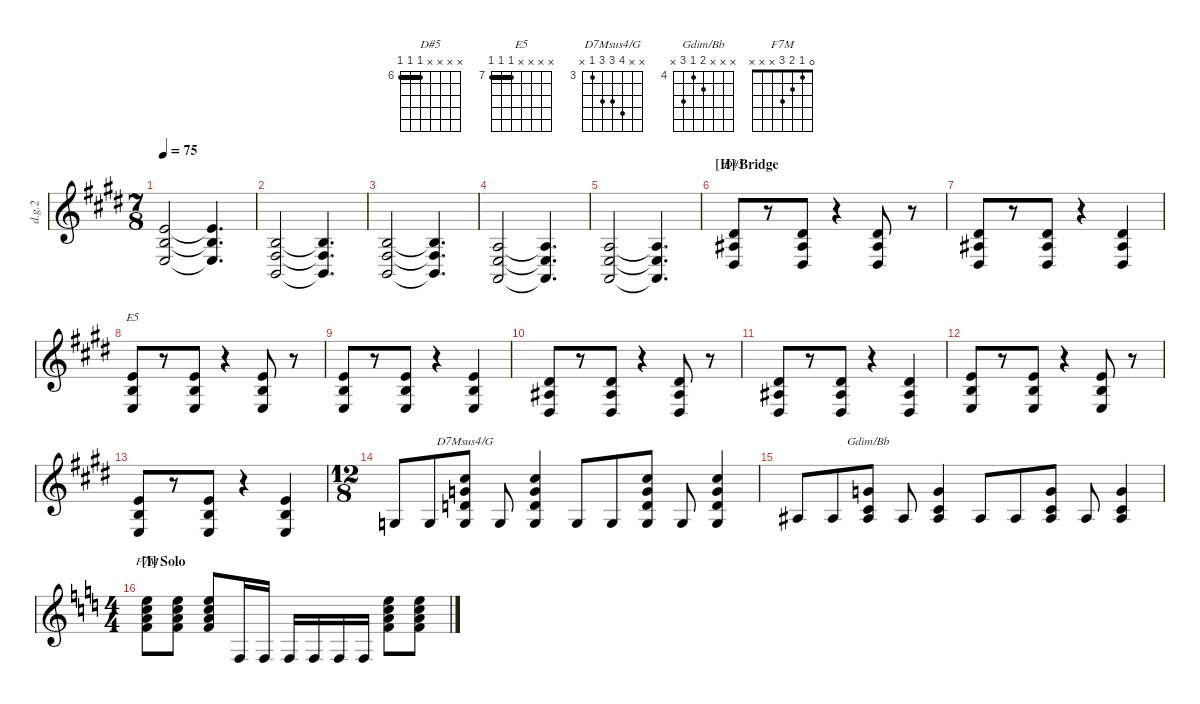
\defaultSystemsLayout 4
\hideDynamics
\bracketExtendMode nobrackets
\otherSystemsTrackNameOrientation horizontal
\track ("Distortion Guitar 2" "d.g.2") {instrument distortionguitar}
\staff {score}
\tuning (E4 B3 G3 D3 A2 E2 A1)
\chord ("D#5" x x x x 6 6 6) {firstfret 6 showfingering false barre (6 6)}
\chord ("E5" x x x x 7 7 7) {firstfret 7 showfingering false barre (7 7)}
\chord ("D7Msus4/G" x x 6 5 5 3 x) {firstfret 3 showfingering false}
\chord ("Gdim/Bb" x x x 5 4 6 x) {firstfret 4 showfingering false}
\chord ("F7M" 0 1 2 3 x x x) {showfingering false}
\ts (7 8)
\tempo 75
\clef g2
\ks c#minor
(2.4 2.5 0.6).2{dy fff} (2.4{t} 2.5{t} 0.6{t}).4{d} |
(2.5 2.6 2.7).2 (2.5{t} 2.6{t} 2.7{t}).4{d} |
(2.5 2.6 2.7).2 (2.5{t} 2.6{t} 2.7{t}).4{d dy f} |
(0.5 0.6 0.7).2{dy fff} (0.5{t} 0.6{t} 0.7{t}).4{d} |
(0.5 0.6 0.7).2 (0.5{t} 0.6{t} 0.7{t}).4{d} |
\section ("H" "Bridge")
(6.5{pm} 6.6{pm} 6.7{pm}).8{ch "D#5"} r.8 (6.5{pm} 6.6{pm} 6.7{pm}).8 r.4 (6.5{pm} 6.6{pm} 6.7{pm}).8 r.8 |
(6.5{pm} 6.6{pm} 6.7{pm}).8 r.8 (6.5{pm} 6.6{pm} 6.7{pm}).8 r.4 (6.5 6.6 6.7).4 |
(7.5{pm} 7.6{pm} 7.7{pm}).8{ch "E5"} r.8 (7.5{pm} 7.6{pm} 7.7{pm}).8 r.4 (7.5{pm} 7.6{pm} 7.7{pm}).8 r.8 |
(7.5{pm} 7.6{pm} 7.7{pm}).8 r.8 (7.5{pm} 7.6{pm} 7.7{pm}).8 r.4 (7.5 7.6 7.7).4 |
(6.5{pm} 6.6{pm} 6.7{pm}).8 r.8 (6.5{pm} 6.6{pm} 6.7{pm}).8 r.4 (6.5{pm} 6.6{pm} 6.7{pm}).8 r.8 |
(6.5{pm} 6.6{pm} 6.7{pm}).8 r.8 (6.5{pm} 6.6{pm} 6.7{pm}).8 r.4 (6.5 6.6 6.7).4 |
(7.5{pm} 7.6{pm} 7.7{pm}).8 r.8 (7.5{pm} 7.6{pm} 7.7{pm}).8 r.4 (7.5{pm} 7.6{pm} 7.7{pm}).8 r.8 |
(7.5{pm} 7.6{pm} 7.7{pm}).8 r.8 (7.5{pm} 7.6{pm} 7.7{pm}).8 r.4 (7.5 7.6 7.7).4 |
\ts (12 8)
\beaming (8 3 3 3 3)
3.6{pm}.8 3.6{pm}.8 (6.3 5.4 5.5 3.6).8{ch "D7Msus4/G"} 3.6{pm}.8 (6.3 5.4 5.5 3.6).4 3.6{pm}.8 3.6{pm}.8 (6.3 5.4 5.5 3.6).8 3.6{pm}.8 (6.3 5.4 5.5 3.6).4 |
6.6{pm}.8 6.6{pm}.8 (5.4 4.5 6.6).8{ch "Gdim/Bb"} 6.6{pm}.8 (5.4 4.5 6.6).4 6.6{pm}.8 6.6{pm}.8 (5.4 4.5 6.6).8 6.6{pm}.8 (5.4 4.5 6.6).4 |
\ts (4 4)
\beaming (8 2 2 2 2)
\section ("I" "Solo")
\ks c
(0.1 1.2 2.3 3.4).8{ch "F7M" dy f} (0.1 1.2 2.3 3.4).8 (0.1 1.2 2.3 3.4).8 1.6{pm}.16 1.6{pm}.16 1.6{pm}.16 1.6{pm}.16 1.6{pm}.16 1.6{pm}.16 (0.1 1.2 2.3 3.4).8 (0.1 1.2 2.3 3.4).8
